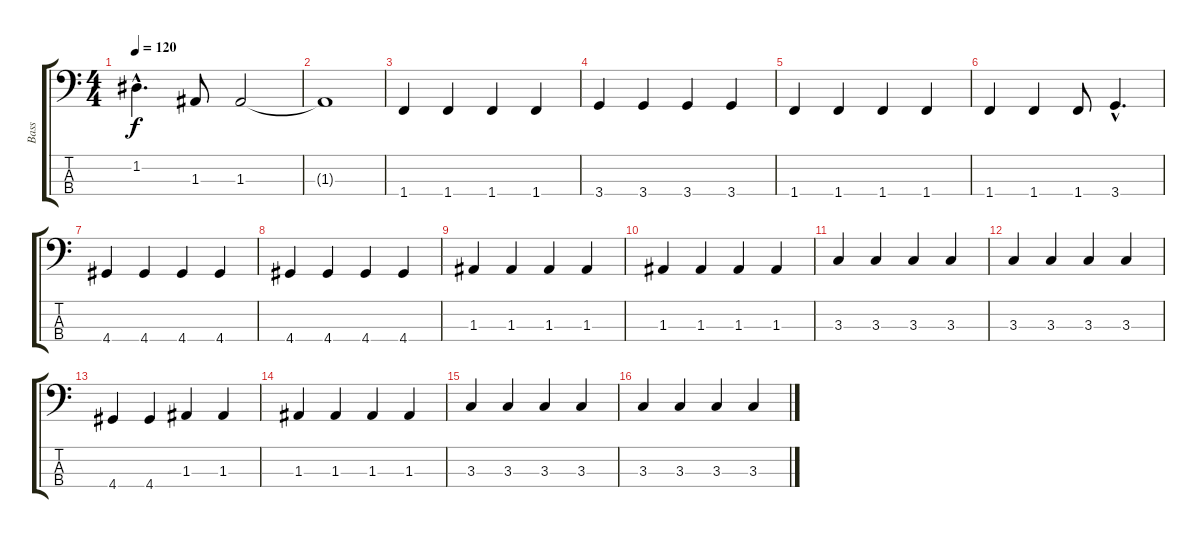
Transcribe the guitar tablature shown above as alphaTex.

\track ("Bass" "Bass") {instrument slapbass1}
\staff {score tabs}
\tuning (G2 D2 A1 E1) {hide}
\ts (4 4)
\tempo 120
\clef f4
\ks c
1.2{hac}.4{d dy f} 1.3.8 1.3.2 |
1.3{t}.1 |
1.4.4 1.4.4 1.4.4 1.4.4 |
3.4.4 3.4.4 3.4.4 3.4.4 |
1.4.4 1.4.4 1.4.4 1.4.4 |
1.4.4 1.4.4 1.4.8 3.4{hac}.4{d} |
4.4.4 4.4.4 4.4.4 4.4.4 |
4.4.4 4.4.4 4.4.4 4.4.4 |
1.3.4 1.3.4 1.3.4 1.3.4 |
1.3.4 1.3.4 1.3.4 1.3.4 |
3.3.4 3.3.4 3.3.4 3.3.4 |
3.3.4 3.3.4 3.3.4 3.3.4 |
4.4.4 4.4.4 1.3.4 1.3.4 |
1.3.4 1.3.4 1.3.4 1.3.4 |
3.3.4 3.3.4 3.3.4 3.3.4 |
3.3.4 3.3.4 3.3.4 3.3.4
